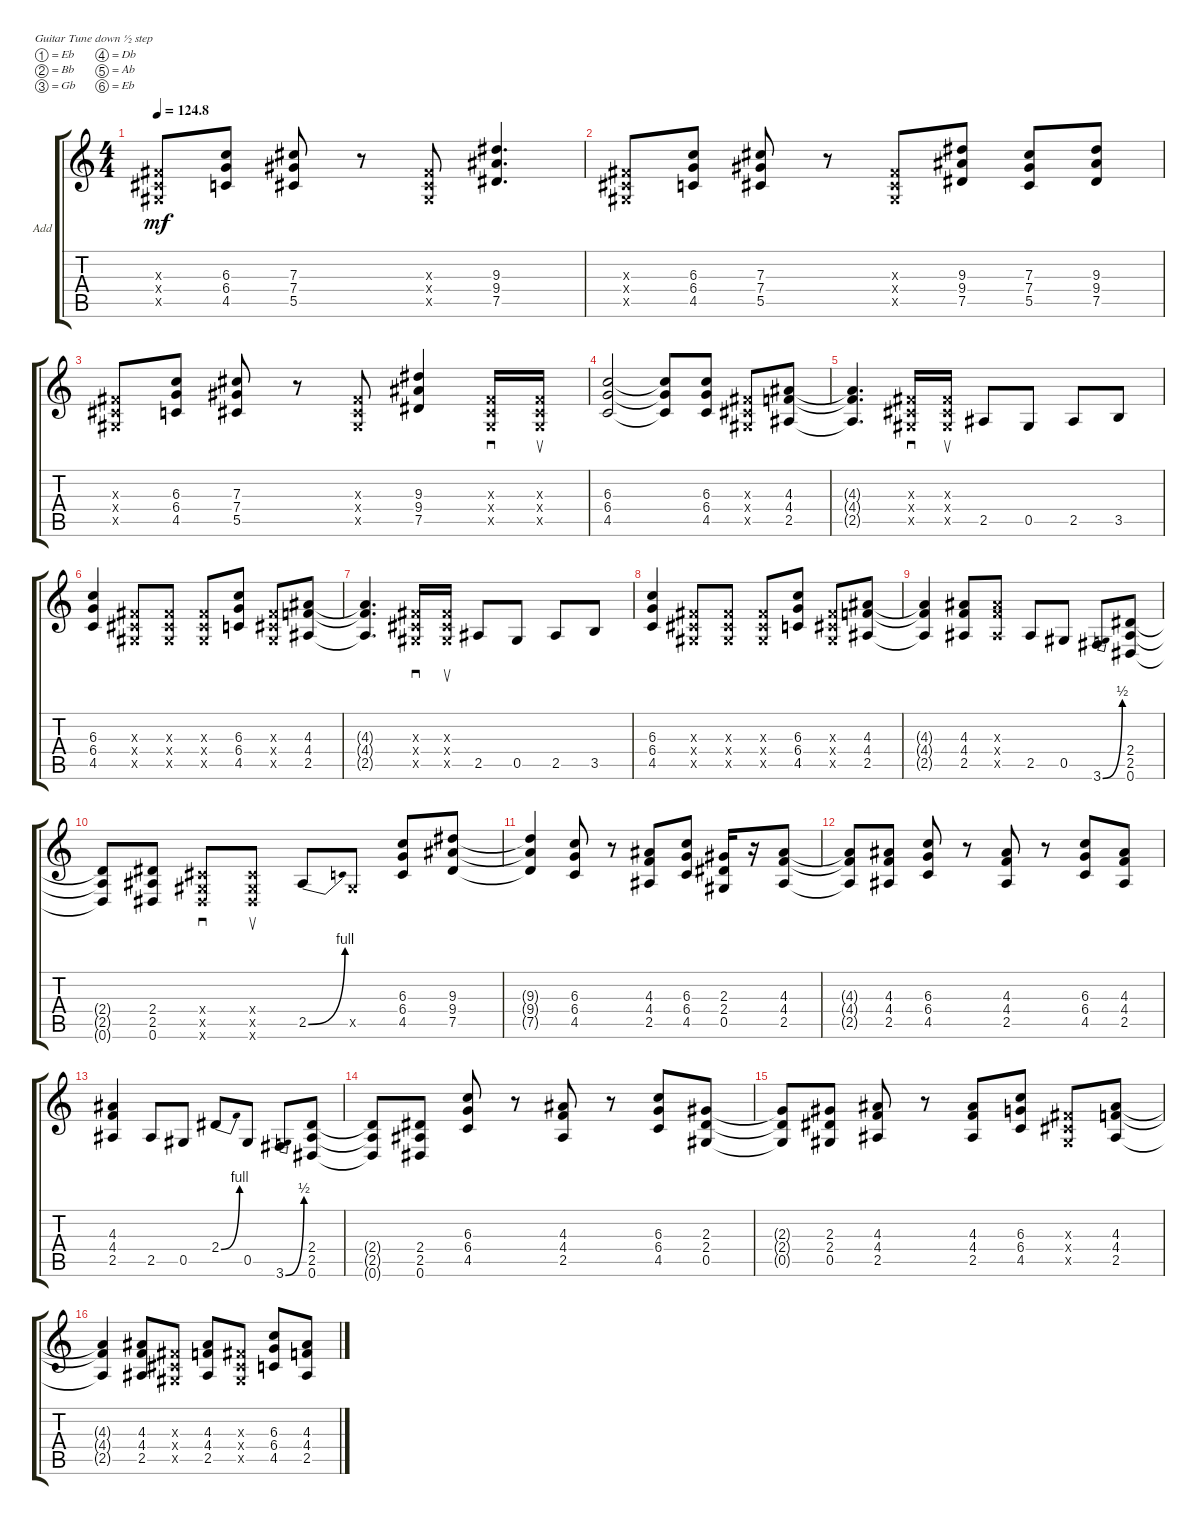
\defaultSystemsLayout 4
\bracketExtendMode groupsimilarinstruments
\firstSystemTrackNameOrientation horizontal
\otherSystemsTrackNameOrientation horizontal
\track ("Additional" "Add") {instrument distortionguitar}
\staff {score tabs}
\tuning (Eb4 Bb3 Gb3 Db3 Ab2 Eb2)
\ts (4 4)
\tempo
124.8
\accidentals auto
\clef g2
\ottava regular
\simile none
\ks c
(0.3{x} 0.4{x} 0.5{x}).8{dy mf} (4.5 6.4 6.3).8 (7.3 7.4 5.5).8 r.8 (0.5{x} 0.4{x} 0.3{x}).8 (9.3 9.4 7.5).4{d} |
(0.3{x} 0.4{x} 0.5{x}).8 (6.4 4.5 6.3).8 (7.4 7.3 5.5).8 r.8 (0.5{x} 0.4{x} 0.3{x}).8 (9.3 9.4 7.5).8 (5.5 7.4 7.3).8 (9.3 9.4 7.5).8 |
(0.3{x} 0.4{x} 0.5{x}).8 (4.5 6.4 6.3).8 (7.3 7.4 5.5).8 r.8 (0.5{x} 0.4{x} 0.3{x}).8 (9.3 9.4 7.5).4 (0.5{x} 0.4{x} 0.3{x}).16{sd} (0.3{x} 0.4{x} 0.5{x}).16{su} |
(4.5 6.4 6.3).2 (4.5{t} 6.4{t} 6.3{t}).8 (6.3 6.4 4.5).8 (0.5{x} 0.4{x} 0.3{x}).8 (4.3 4.4 2.5).8 |
(4.3{t} 4.4{t} 2.5{t}).4{d} (0.5{x} 0.4{x} 0.3{x}).16{sd} (0.3{x} 0.4{x} 0.5{x}).16{su} 2.5.8 0.5.8 2.5.8 3.5.8 |
(4.5 6.4 6.3).4 (0.4{x} 0.5{x} 0.3{x}).8 (0.5{x} 0.4{x} 0.3{x}).8 (0.3{x} 0.4{x} 0.5{x}).8 (6.3 6.4 4.5).8 (0.5{x} 0.4{x} 0.3{x}).8 (4.3 4.4 2.5).8 |
(4.3{t} 4.4{t} 2.5{t}).4{d} (0.5{x} 0.4{x} 0.3{x}).16{sd} (0.3{x} 0.4{x} 0.5{x}).16{su} 2.5.8 0.5.8 2.5.8 3.5.8 |
(4.5 6.4 6.3).4 (0.4{x} 0.5{x} 0.3{x}).8 (0.5{x} 0.4{x} 0.3{x}).8 (0.3{x} 0.4{x} 0.5{x}).8 (6.3 6.4 4.5).8 (0.5{x} 0.4{x} 0.3{x}).8 (4.3 4.4 2.5).8 |
(4.3{t} 4.4{t} 2.5{t}).4 (2.5 4.4 4.3).8 (2.5{x} 4.4{x} 4.3{x}).8 2.5.8 0.5.8 3.6{be (bend 0 0 14.399999999999999 2)}.8 (0.6 2.5 2.4).8 |
(2.4{t} 2.5{t} 0.6{t}).8 (0.6 2.5 2.4).8 (0.4{x} 0.5{x} 0.6{x}).8{sd} (0.4{x} 0.5{x} 0.6{x}).8{su} 2.5{be (bend 0 0 15 4)}.8 0.5{x}.8 (4.5 6.4 6.3).8 (7.5 9.4 9.3).8 |
(9.3{t} 9.4{t} 7.5{t}).4 (4.5 6.4 6.3).8 r.8 (4.3 4.4 2.5).8 (6.3 6.4 4.5).8 (0.5 2.4 2.3).16 r.16 (2.5 4.4 4.3).8 |
(4.3{t} 4.4{t} 2.5{t}).8 (2.5 4.4 4.3).8 (4.5 6.4 6.3).8 r.8 (2.5 4.4 4.3).8 r.8 (4.5 6.3 6.4).8 (2.5 4.4 4.3).8 |
(2.5 4.4 4.3).4 2.5.8 0.5.8 2.4{be (bend 0 0 15 4)}.8 0.5.8 3.6{be (bend 0 0 15 2)}.8 (2.5 2.4 0.6).8 |
(2.5{t} 2.4{t} 0.6{t}).8 (2.5 0.6 2.4).8 (6.4 4.5 6.3).8 r.8 (2.5 4.4 4.3).8 r.8 (4.5 6.4 6.3).8 (0.5 2.4 2.3).8 |
(0.5{t} 2.4{t} 2.3{t}).8 (0.5 2.4 2.3).8 (2.5 4.4 4.3).8 r.8 (2.5 4.4 4.3).8 (6.3 6.4 4.5).8 (0.5{x} 0.4{x} 0.3{x}).8 (2.5 4.4 4.3).8 |
(4.3{t} 4.4{t} 2.5{t}).4 (2.5 4.4 4.3).8 (0.3{x} 0.4{x} 0.5{x}).8 (2.5 4.4 4.3).8 (0.3{x} 0.4{x} 0.5{x}).8 (4.5 6.4 6.3).8 (2.5 4.4 4.3).8
